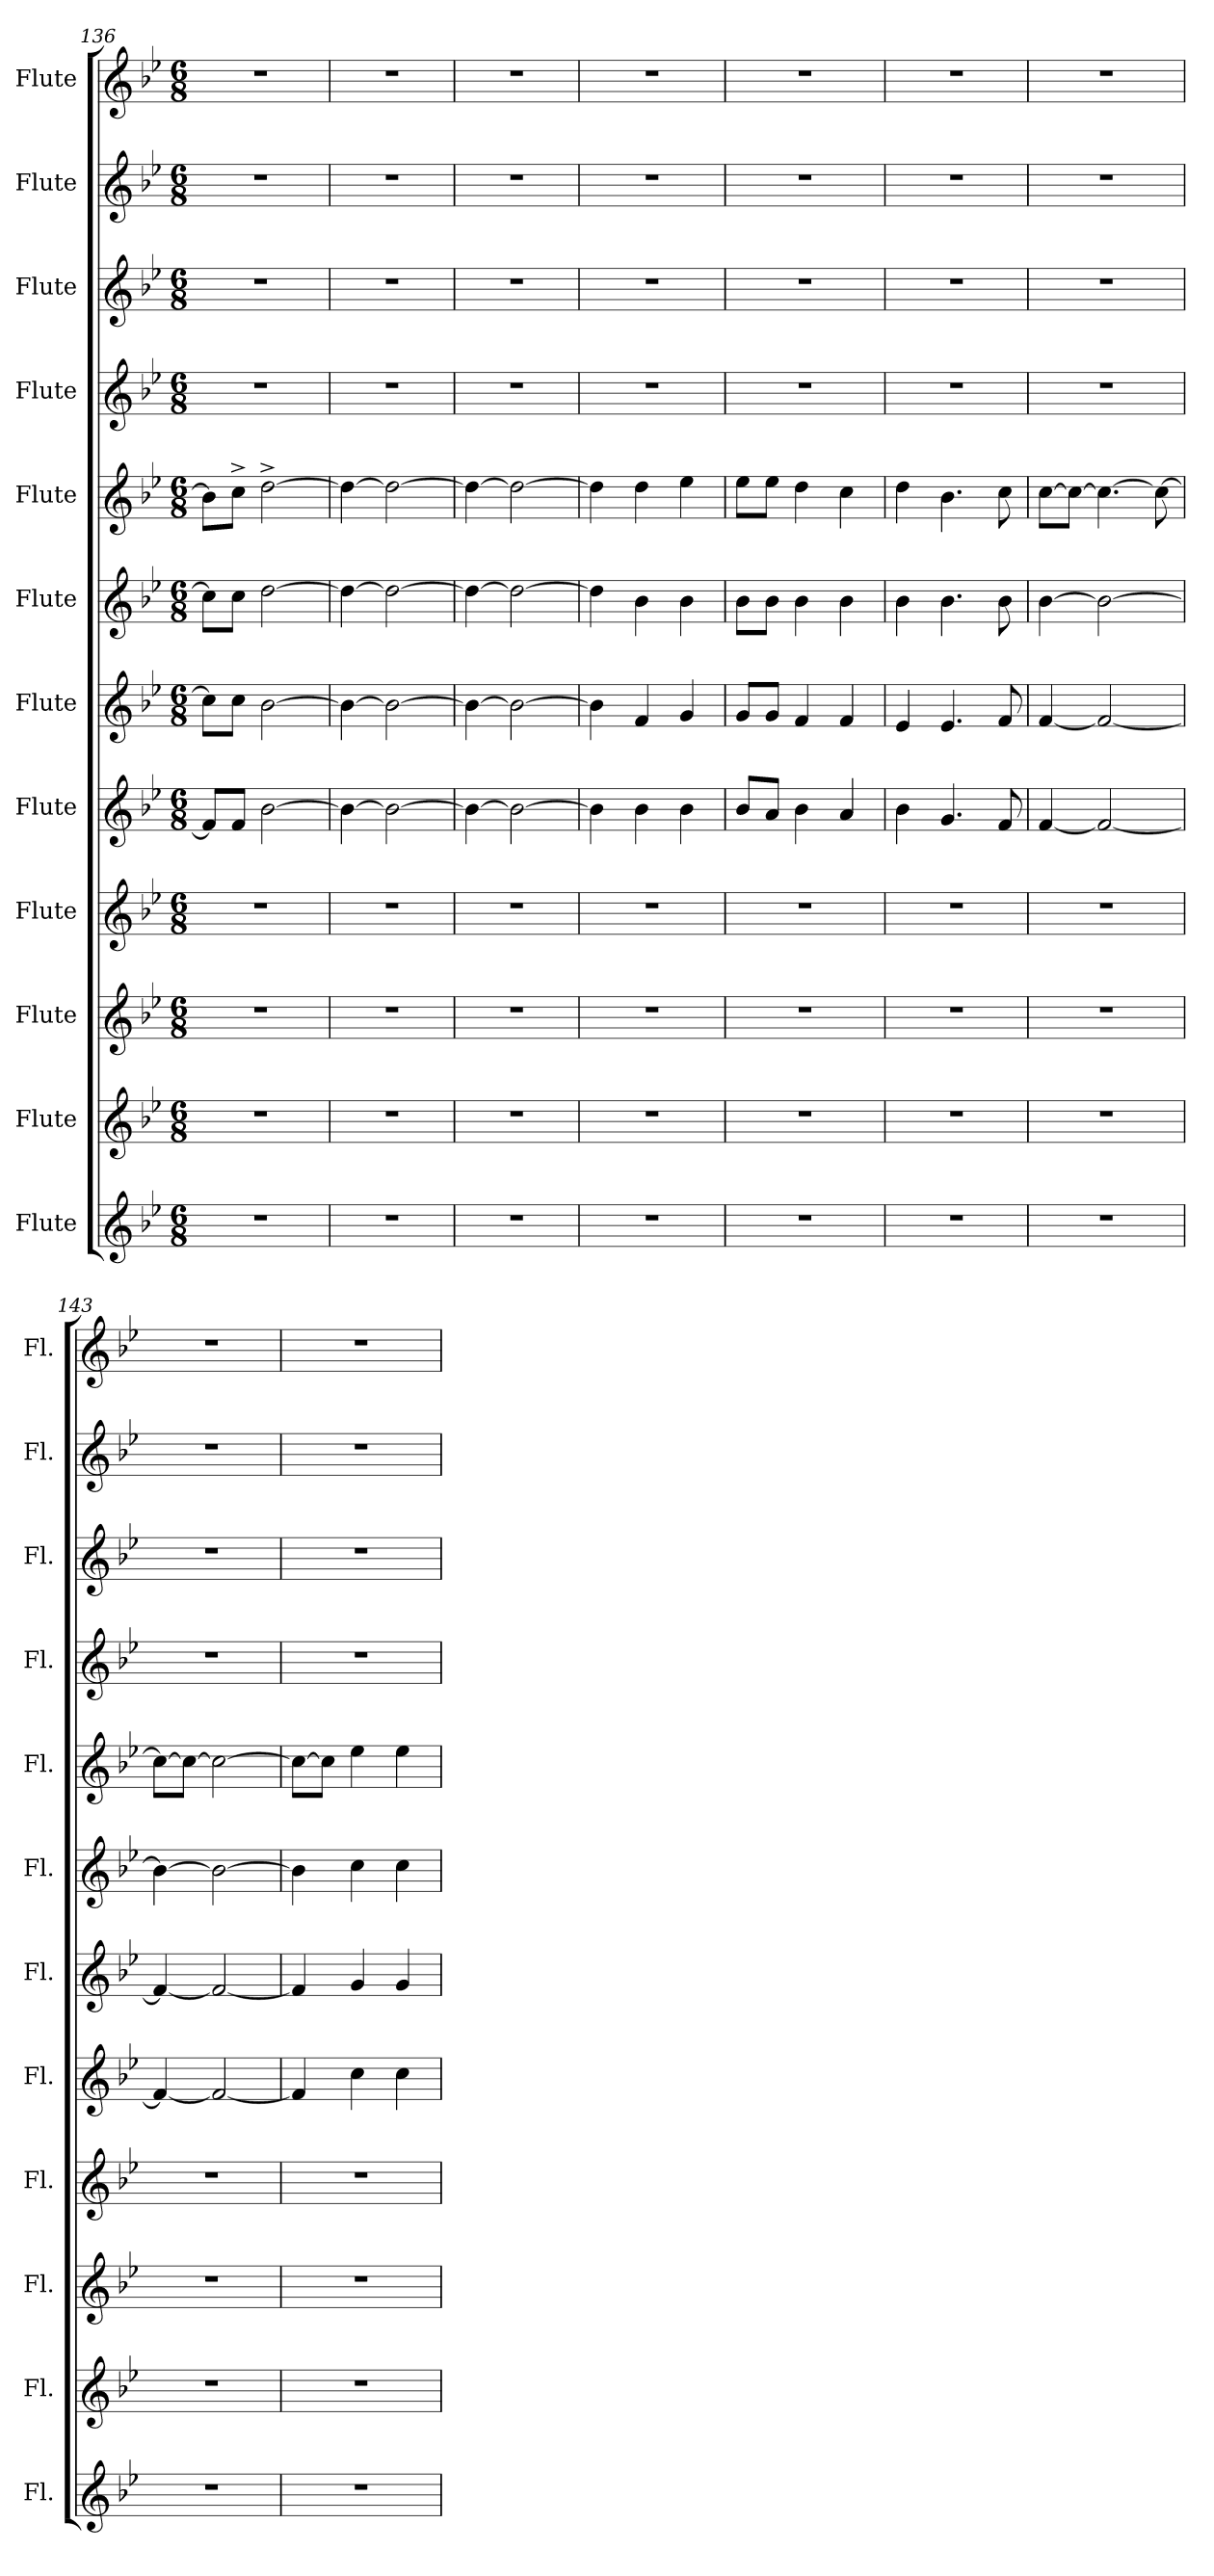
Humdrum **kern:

**kern	**kern	**kern	**kern	**kern	**kern	**kern	**kern	**kern	**kern	**kern	**kern
*part12	*part11	*part10	*part9	*part8	*part7	*part6	*part5	*part4	*part3	*part2	*part1
*staff12	*staff11	*staff10	*staff9	*staff8	*staff7	*staff6	*staff5	*staff4	*staff3	*staff2	*staff1
*I"Flute	*I"Flute	*I"Flute	*I"Flute	*I"Flute	*I"Flute	*I"Flute	*I"Flute	*I"Flute	*I"Flute	*I"Flute	*I"Flute
*I'Fl.	*I'Fl.	*I'Fl.	*I'Fl.	*I'Fl.	*I'Fl.	*I'Fl.	*I'Fl.	*I'Fl.	*I'Fl.	*I'Fl.	*I'Fl.
*clefG2	*clefG2	*clefG2	*clefG2	*clefG2	*clefG2	*clefG2	*clefG2	*clefG2	*clefG2	*clefG2	*clefG2
*k[b-e-]	*k[b-e-]	*k[b-e-]	*k[b-e-]	*k[b-e-]	*k[b-e-]	*k[b-e-]	*k[b-e-]	*k[b-e-]	*k[b-e-]	*k[b-e-]	*k[b-e-]
*M6/8	*M6/8	*M6/8	*M6/8	*M6/8	*M6/8	*M6/8	*M6/8	*M6/8	*M6/8	*M6/8	*M6/8
=136	=136	=136	=136	=136	=136	=136	=136	=136	=136	=136	=136
2.r	2.r	2.r	2.r	8f/L]	8cc\L]	8cc\L]	8b-\L]	2.r	2.r	2.r	2.r
.	.	.	.	8f/J	8cc\J	8cc\J	8cc^\J	.	.	.	.
.	.	.	.	[2b-\	[2b-\	[2dd\	[2dd^\	.	.	.	.
=137	=137	=137	=137	=137	=137	=137	=137	=137	=137	=137	=137
2.r	2.r	2.r	2.r	4b-\_	4b-\_	4dd\_	4dd\_	2.r	2.r	2.r	2.r
.	.	.	.	2b-\_	2b-\_	2dd\_	2dd\_	.	.	.	.
=138	=138	=138	=138	=138	=138	=138	=138	=138	=138	=138	=138
2.r	2.r	2.r	2.r	4b-\_	4b-\_	4dd\_	4dd\_	2.r	2.r	2.r	2.r
.	.	.	.	2b-\_	2b-\_	2dd\_	2dd\_	.	.	.	.
=139	=139	=139	=139	=139	=139	=139	=139	=139	=139	=139	=139
2.r	2.r	2.r	2.r	4b-\]	4b-\]	4dd\]	4dd\]	2.r	2.r	2.r	2.r
.	.	.	.	4b-\	4f/	4b-\	4dd\	.	.	.	.
.	.	.	.	4b-\	4g/	4b-\	4ee-\	.	.	.	.
=140	=140	=140	=140	=140	=140	=140	=140	=140	=140	=140	=140
2.r	2.r	2.r	2.r	8b-/L	8g/L	8b-\L	8ee-\L	2.r	2.r	2.r	2.r
.	.	.	.	8a/J	8g/J	8b-\J	8ee-\J	.	.	.	.
.	.	.	.	4b-\	4f/	4b-\	4dd\	.	.	.	.
.	.	.	.	4a/	4f/	4b-\	4cc\	.	.	.	.
=141	=141	=141	=141	=141	=141	=141	=141	=141	=141	=141	=141
2.r	2.r	2.r	2.r	4b-\	4e-/	4b-\	4dd\	2.r	2.r	2.r	2.r
.	.	.	.	4.g/	4.e-/	4.b-\	4.b-\	.	.	.	.
.	.	.	.	8f/	8f/	8b-\	8cc\	.	.	.	.
=142	=142	=142	=142	=142	=142	=142	=142	=142	=142	=142	=142
2.r	2.r	2.r	2.r	[4f/	[4f/	[4b-\	[8cc\L	2.r	2.r	2.r	2.r
.	.	.	.	.	.	.	8cc\J_	.	.	.	.
.	.	.	.	2f/_	2f/_	2b-\_	4.cc\_	.	.	.	.
.	.	.	.	.	.	.	8cc\_	.	.	.	.
!!LO:PB:g=z
=143	=143	=143	=143	=143	=143	=143	=143	=143	=143	=143	=143
2.r	2.r	2.r	2.r	4f/_	4f/_	4b-\_	8cc\L_	2.r	2.r	2.r	2.r
.	.	.	.	.	.	.	8cc\J_	.	.	.	.
.	.	.	.	2f/_	2f/_	2b-\_	2cc\_	.	.	.	.
=144	=144	=144	=144	=144	=144	=144	=144	=144	=144	=144	=144
2.r	2.r	2.r	2.r	4f/]	4f/]	4b-\]	8cc\L_	2.r	2.r	2.r	2.r
.	.	.	.	.	.	.	8cc\J]	.	.	.	.
.	.	.	.	4cc\	4g/	4cc\	4ee-\	.	.	.	.
.	.	.	.	4cc\	4g/	4cc\	4ee-\	.	.	.	.
=	=	=	=	=	=	=	=	=	=	=	=
*-	*-	*-	*-	*-	*-	*-	*-	*-	*-	*-	*-
